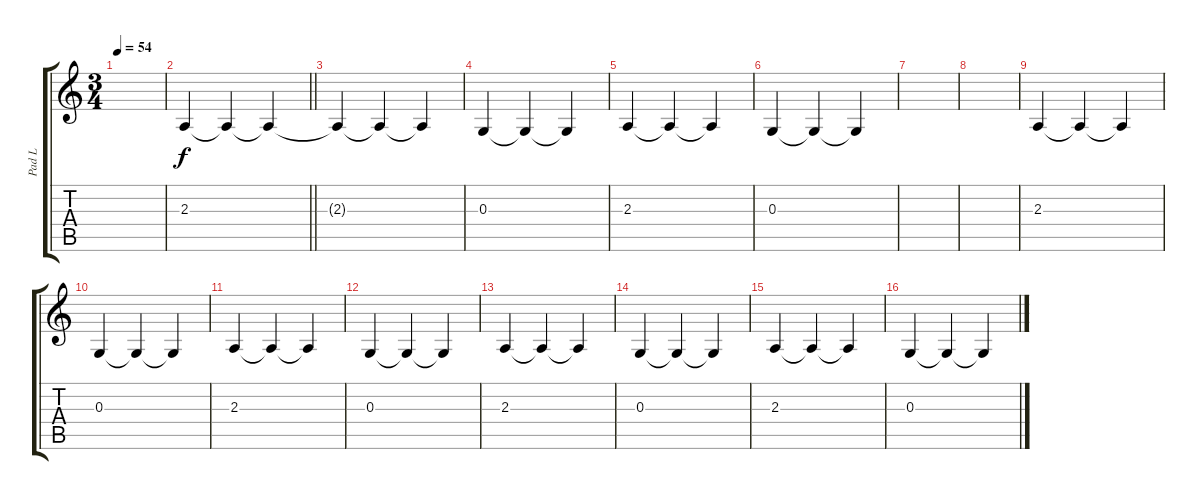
\track ("Pad L" "Pad L") {instrument pad8sweep}
\staff {score tabs}
\tuning (E4 B3 G3 D3 A2 E2) {hide}
\ts (3 4)
\tempo 54
\clef g2
\ks c
|
\barLineRight lightlight
2.3.4 2.3{t}.4 2.3{t}.4 |
\section ("" " ")
2.3{t}.4{volume 4} 2.3{t}.4 2.3{t}.4 |
0.3.4 0.3{t}.4 0.3{t}.4 |
2.3.4 2.3{t}.4 2.3{t}.4 |
0.3.4 0.3{t}.4 0.3{t}.4 |
|
|
2.3.4{volume 10} 2.3{t}.4{volume 4} 2.3{t}.4 |
0.3.4 0.3{t}.4 0.3{t}.4 |
2.3.4 2.3{t}.4 2.3{t}.4 |
0.3.4 0.3{t}.4 0.3{t}.4 |
2.3.4 2.3{t}.4 2.3{t}.4 |
0.3.4 0.3{t}.4 0.3{t}.4 |
2.3.4 2.3{t}.4 2.3{t}.4 |
0.3.4 0.3{t}.4 0.3{t}.4
